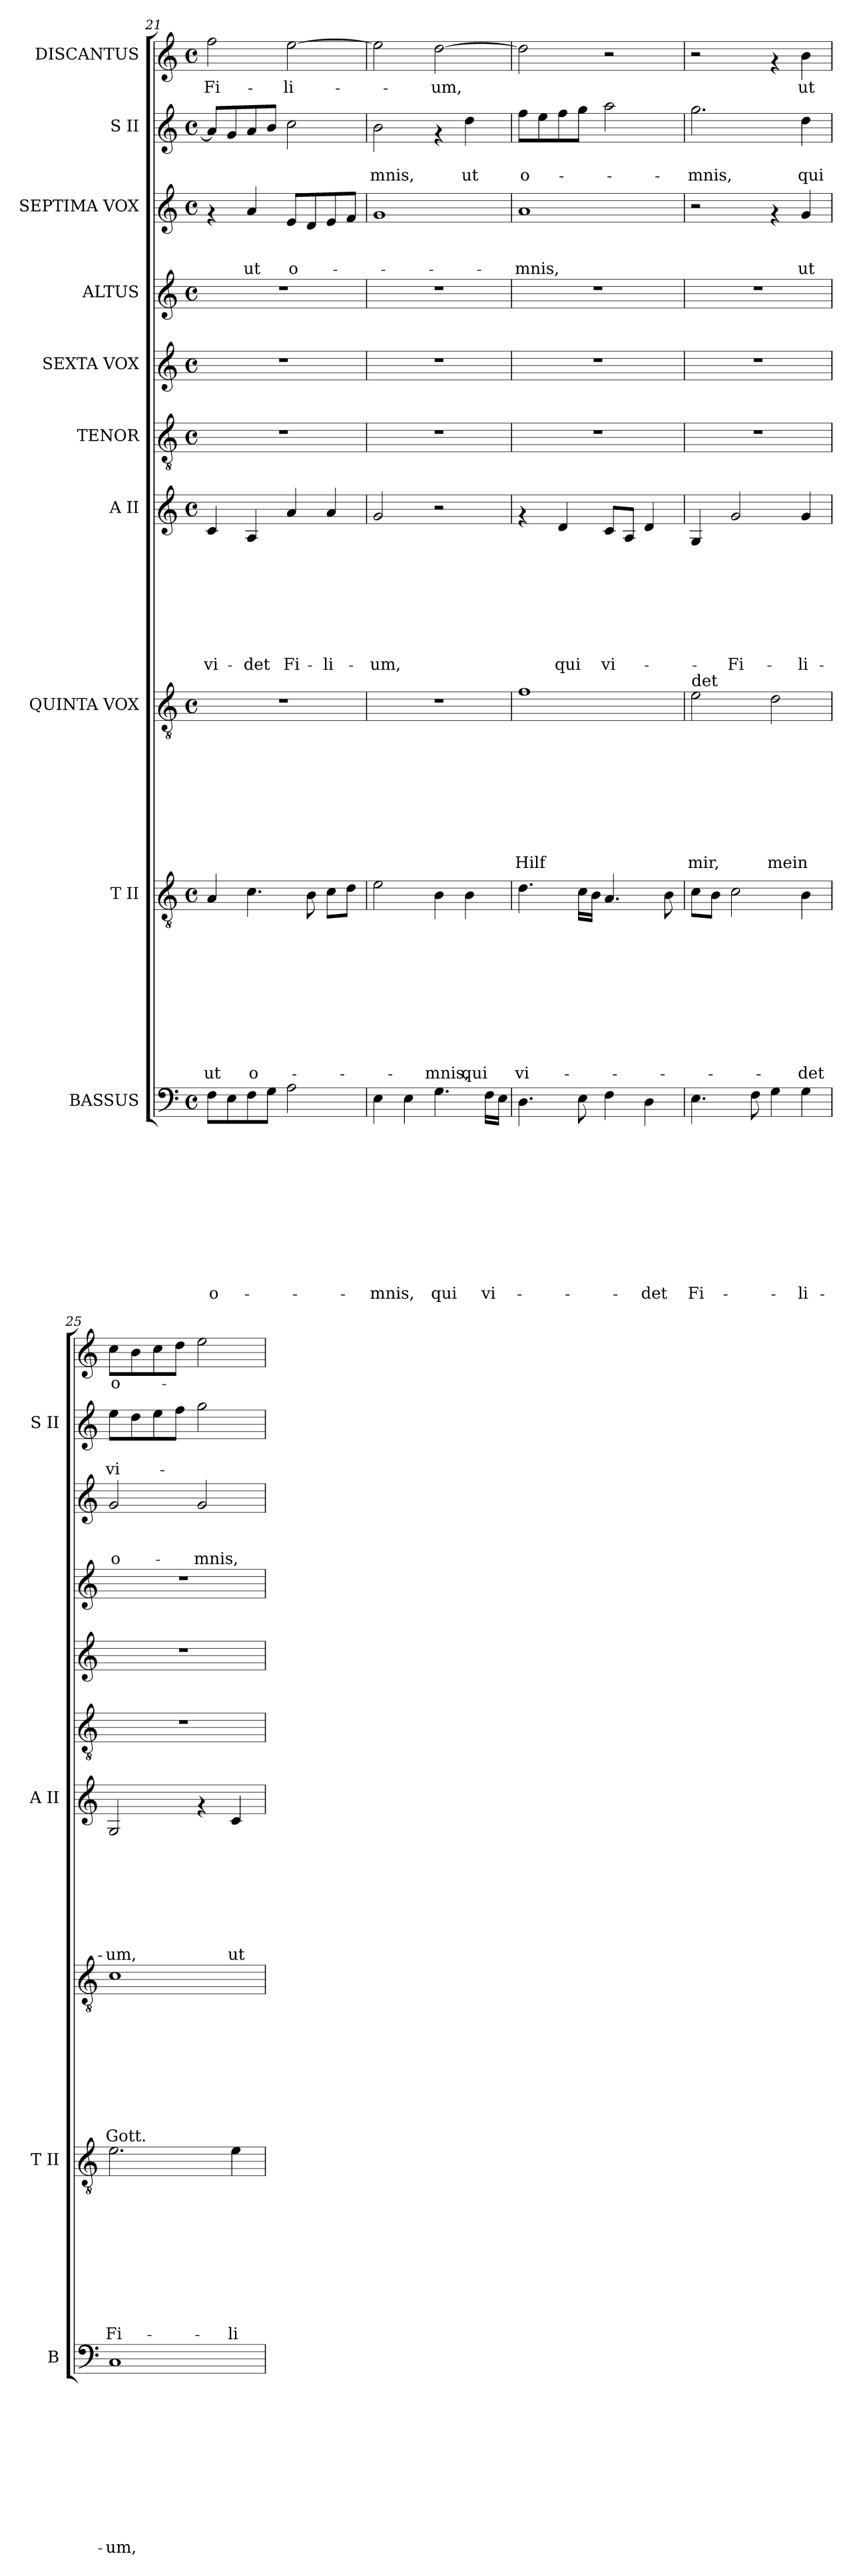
**kern	**text	**text	**text	**text	**text	**text	**text	**text	**text	**text	**text	**kern	**text	**text	**text	**text	**text	**text	**text	**text	**text	**text	**kern	**text	**text	**text	**text	**text	**text	**text	**text	**text	**kern	**text	**text	**text	**text	**text	**text	**text	**text	**kern	**kern	**kern	**kern	**text	**text	**text	**kern	**text	**text	**kern	**text
*part10	*part10	*part10	*part10	*part10	*part10	*part10	*part10	*part10	*part10	*part10	*part10	*part9	*part9	*part9	*part9	*part9	*part9	*part9	*part9	*part9	*part9	*part9	*part8	*part8	*part8	*part8	*part8	*part8	*part8	*part8	*part8	*part8	*part7	*part7	*part7	*part7	*part7	*part7	*part7	*part7	*part7	*part6	*part5	*part4	*part3	*part3	*part3	*part3	*part2	*part2	*part2	*part1	*part1
*staff10	*staff10	*staff10	*staff10	*staff10	*staff10	*staff10	*staff10	*staff10	*staff10	*staff10	*staff10	*staff9	*staff9	*staff9	*staff9	*staff9	*staff9	*staff9	*staff9	*staff9	*staff9	*staff9	*staff8	*staff8	*staff8	*staff8	*staff8	*staff8	*staff8	*staff8	*staff8	*staff8	*staff7	*staff7	*staff7	*staff7	*staff7	*staff7	*staff7	*staff7	*staff7	*staff6	*staff5	*staff4	*staff3	*staff3	*staff3	*staff3	*staff2	*staff2	*staff2	*staff1	*staff1
*I"BASSUS	*	*	*	*	*	*	*	*	*	*	*	*I"T II	*	*	*	*	*	*	*	*	*	*	*I"QUINTA VOX	*	*	*	*	*	*	*	*	*	*I"A II	*	*	*	*	*	*	*	*	*I"TENOR	*I"SEXTA VOX	*I"ALTUS	*I"SEPTIMA VOX	*	*	*	*I"S II	*	*	*I"DISCANTUS	*
*I'B	*	*	*	*	*	*	*	*	*	*	*	*I'T II	*	*	*	*	*	*	*	*	*	*	*	*	*	*	*	*	*	*	*	*	*I'A II	*	*	*	*	*	*	*	*	*	*	*	*	*	*	*	*I'S II	*	*	*	*
*clefF4	*	*	*	*	*	*	*	*	*	*	*	*clefGv2	*	*	*	*	*	*	*	*	*	*	*clefGv2	*	*	*	*	*	*	*	*	*	*clefG2	*	*	*	*	*	*	*	*	*clefGv2	*clefG2	*clefG2	*clefG2	*	*	*	*clefG2	*	*	*clefG2	*
*k[]	*	*	*	*	*	*	*	*	*	*	*	*k[]	*	*	*	*	*	*	*	*	*	*	*k[]	*	*	*	*	*	*	*	*	*	*k[]	*	*	*	*	*	*	*	*	*k[]	*k[]	*k[]	*k[]	*	*	*	*k[]	*	*	*k[]	*
*C:	*	*	*	*	*	*	*	*	*	*	*	*C:	*	*	*	*	*	*	*	*	*	*	*C:	*	*	*	*	*	*	*	*	*	*C:	*	*	*	*	*	*	*	*	*C:	*C:	*C:	*C:	*	*	*	*C:	*	*	*C:	*
*M4/4	*	*	*	*	*	*	*	*	*	*	*	*M4/4	*	*	*	*	*	*	*	*	*	*	*M4/4	*	*	*	*	*	*	*	*	*	*M4/4	*	*	*	*	*	*	*	*	*M4/4	*M4/4	*M4/4	*M4/4	*	*	*	*M4/4	*	*	*M4/4	*
*met(c)	*	*	*	*	*	*	*	*	*	*	*	*met(c)	*	*	*	*	*	*	*	*	*	*	*met(c)	*	*	*	*	*	*	*	*	*	*met(c)	*	*	*	*	*	*	*	*	*met(c)	*met(c)	*met(c)	*met(c)	*	*	*	*met(c)	*	*	*met(c)	*
=21	=21	=21	=21	=21	=21	=21	=21	=21	=21	=21	=21	=21	=21	=21	=21	=21	=21	=21	=21	=21	=21	=21	=21	=21	=21	=21	=21	=21	=21	=21	=21	=21	=21	=21	=21	=21	=21	=21	=21	=21	=21	=21	=21	=21	=21	=21	=21	=21	=21	=21	=21	=21	=21
!	!	!	!	!	!	!	!	!	!	!	!LO:LY:b	!	!	!	!	!	!	!	!	!	!	!LO:LY:b	!	!	!	!	!	!	!	!	!	!	!	!	!	!	!	!	!	!	!LO:LY:b	!	!	!	!	!	!	!	!	!	!	!	!LO:LY:b
8F\L	.	.	.	.	.	.	.	.	.	.	o-	4A/	.	.	.	.	.	.	.	.	.	ut	1r	.	.	.	.	.	.	.	.	.	4c/	.	.	.	.	.	.	.	-vi-	1r	1r	1r	4rf	.	.	.	8a/L]	.	.	2ff\	Fi-
8E\	.	.	.	.	.	.	.	.	.	.	.	.	.	.	.	.	.	.	.	.	.	.	.	.	.	.	.	.	.	.	.	.	.	.	.	.	.	.	.	.	.	.	.	.	.	.	.	.	8g/	.	.	.	.
!	!	!	!	!	!	!	!	!	!	!	!	!	!	!	!	!	!	!	!	!	!	!LO:LY:b	!	!	!	!	!	!	!	!	!	!	!	!	!	!	!	!	!	!	!LO:LY:b	!	!	!	!	!	!	!LO:LY:b	!	!	!	!	!
8F\	.	.	.	.	.	.	.	.	.	.	.	4.c\	.	.	.	.	.	.	.	.	.	o-	.	.	.	.	.	.	.	.	.	.	4A/	.	.	.	.	.	.	.	-det	.	.	.	4a/	.	.	ut	8a/	.	.	.	.
8G\J	.	.	.	.	.	.	.	.	.	.	.	.	.	.	.	.	.	.	.	.	.	.	.	.	.	.	.	.	.	.	.	.	.	.	.	.	.	.	.	.	.	.	.	.	.	.	.	.	8b/J	.	.	.	.
!	!	!	!	!	!	!	!	!	!	!	!	!	!	!	!	!	!	!	!	!	!	!	!	!	!	!	!	!	!	!	!	!	!	!	!	!	!	!	!	!	!LO:LY:b	!	!	!	!	!	!	!LO:LY:b	!	!	!	!	!LO:LY:b
2A\	.	.	.	.	.	.	.	.	.	.	.	.	.	.	.	.	.	.	.	.	.	.	.	.	.	.	.	.	.	.	.	.	4a/	.	.	.	.	.	.	.	Fi-	.	.	.	8e/L	.	.	o-	2cc\	.	.	[>2ee\	-li-
.	.	.	.	.	.	.	.	.	.	.	.	8B\	.	.	.	.	.	.	.	.	.	.	.	.	.	.	.	.	.	.	.	.	.	.	.	.	.	.	.	.	.	.	.	.	8d/	.	.	.	.	.	.	.	.
!	!	!	!	!	!	!	!	!	!	!	!	!	!	!	!	!	!	!	!	!	!	!	!	!	!	!	!	!	!	!	!	!	!	!	!	!	!	!	!	!	!LO:LY:b	!	!	!	!	!	!	!	!	!	!	!	!
.	.	.	.	.	.	.	.	.	.	.	.	8c\L	.	.	.	.	.	.	.	.	.	.	.	.	.	.	.	.	.	.	.	.	4a/	.	.	.	.	.	.	.	-li-	.	.	.	8e/	.	.	.	.	.	.	.	.
.	.	.	.	.	.	.	.	.	.	.	.	8d\J	.	.	.	.	.	.	.	.	.	.	.	.	.	.	.	.	.	.	.	.	.	.	.	.	.	.	.	.	.	.	.	.	8f/J	.	.	.	.	.	.	.	.
=22	=22	=22	=22	=22	=22	=22	=22	=22	=22	=22	=22	=22	=22	=22	=22	=22	=22	=22	=22	=22	=22	=22	=22	=22	=22	=22	=22	=22	=22	=22	=22	=22	=22	=22	=22	=22	=22	=22	=22	=22	=22	=22	=22	=22	=22	=22	=22	=22	=22	=22	=22	=22	=22
!	!	!	!	!	!	!	!	!	!	!	!LO:LY:b	!	!	!	!	!	!	!	!	!	!	!	!	!	!	!	!	!	!	!	!	!	!	!	!	!	!	!	!	!	!LO:LY:b	!	!	!	!	!	!	!	!	!	!LO:LY:b	!	!
4E\	.	.	.	.	.	.	.	.	.	.	-mnis,	2e\	.	.	.	.	.	.	.	.	.	.	1r	.	.	.	.	.	.	.	.	.	2g/	.	.	.	.	.	.	.	-um,	1r	1r	1r	1g	.	.	.	2b\	.	-mnis,	2ee\]	.
4E\	.	.	.	.	.	.	.	.	.	.	.	.	.	.	.	.	.	.	.	.	.	.	.	.	.	.	.	.	.	.	.	.	.	.	.	.	.	.	.	.	.	.	.	.	.	.	.	.	.	.	.	.	.
!	!	!	!	!	!	!	!	!	!	!	!LO:LY:b	!	!	!	!	!	!	!	!	!	!	!LO:LY:b	!	!	!	!	!	!	!	!	!	!	!	!	!	!	!	!	!	!	!	!	!	!	!	!	!	!	!	!	!	!	!LO:LY:b
4.G\	.	.	.	.	.	.	.	.	.	.	qui	4B\	.	.	.	.	.	.	.	.	.	-mnis,	.	.	.	.	.	.	.	.	.	.	2r	.	.	.	.	.	.	.	.	.	.	.	.	.	.	.	4rf	.	.	[>2dd\	-um,
!	!	!	!	!	!	!	!	!	!	!	!	!	!	!	!	!	!	!	!	!	!	!LO:LY:b	!	!	!	!	!	!	!	!	!	!	!	!	!	!	!	!	!	!	!	!	!	!	!	!	!	!	!	!	!LO:LY:b	!	!
.	.	.	.	.	.	.	.	.	.	.	.	4B\	.	.	.	.	.	.	.	.	.	qui	.	.	.	.	.	.	.	.	.	.	.	.	.	.	.	.	.	.	.	.	.	.	.	.	.	.	4dd\	.	ut	.	.
!	!	!	!	!	!	!	!	!	!	!	!LO:LY:b	!	!	!	!	!	!	!	!	!	!	!	!	!	!	!	!	!	!	!	!	!	!	!	!	!	!	!	!	!	!	!	!	!	!	!	!	!	!	!	!	!	!
16F\LL	.	.	.	.	.	.	.	.	.	.	vi-	.	.	.	.	.	.	.	.	.	.	.	.	.	.	.	.	.	.	.	.	.	.	.	.	.	.	.	.	.	.	.	.	.	.	.	.	.	.	.	.	.	.
16E\JJ	.	.	.	.	.	.	.	.	.	.	.	.	.	.	.	.	.	.	.	.	.	.	.	.	.	.	.	.	.	.	.	.	.	.	.	.	.	.	.	.	.	.	.	.	.	.	.	.	.	.	.	.	.
=23	=23	=23	=23	=23	=23	=23	=23	=23	=23	=23	=23	=23	=23	=23	=23	=23	=23	=23	=23	=23	=23	=23	=23	=23	=23	=23	=23	=23	=23	=23	=23	=23	=23	=23	=23	=23	=23	=23	=23	=23	=23	=23	=23	=23	=23	=23	=23	=23	=23	=23	=23	=23	=23
!	!	!	!	!	!	!	!	!	!	!	!	!	!	!	!	!	!	!	!	!	!	!LO:LY:b	!	!	!	!	!	!	!	!	!	!LO:LY:b	!	!	!	!	!	!	!	!	!	!	!	!	!	!	!	!LO:LY:b	!	!	!LO:LY:b	!	!
4.D\	.	.	.	.	.	.	.	.	.	.	.	4.d\	.	.	.	.	.	.	.	.	.	vi-	1f	.	.	.	.	.	.	.	.	Hilf	4rf	.	.	.	.	.	.	.	.	1r	1r	1r	1a	.	.	-mnis,	8ff\L	.	o-	2dd\]	.
.	.	.	.	.	.	.	.	.	.	.	.	.	.	.	.	.	.	.	.	.	.	.	.	.	.	.	.	.	.	.	.	.	.	.	.	.	.	.	.	.	.	.	.	.	.	.	.	.	8ee\	.	.	.	.
!	!	!	!	!	!	!	!	!	!	!	!	!	!	!	!	!	!	!	!	!	!	!	!	!	!	!	!	!	!	!	!	!	!	!	!	!	!	!	!	!	!LO:LY:b	!	!	!	!	!	!	!	!	!	!	!	!
.	.	.	.	.	.	.	.	.	.	.	.	.	.	.	.	.	.	.	.	.	.	.	.	.	.	.	.	.	.	.	.	.	4d/	.	.	.	.	.	.	.	qui	.	.	.	.	.	.	.	8ff\	.	.	.	.
8E\	.	.	.	.	.	.	.	.	.	.	.	16c\LL	.	.	.	.	.	.	.	.	.	.	.	.	.	.	.	.	.	.	.	.	.	.	.	.	.	.	.	.	.	.	.	.	.	.	.	.	8gg\J	.	.	.	.
.	.	.	.	.	.	.	.	.	.	.	.	16B\JJ	.	.	.	.	.	.	.	.	.	.	.	.	.	.	.	.	.	.	.	.	.	.	.	.	.	.	.	.	.	.	.	.	.	.	.	.	.	.	.	.	.
!	!	!	!	!	!	!	!	!	!	!	!	!	!	!	!	!	!	!	!	!	!	!	!	!	!	!	!	!	!	!	!	!	!	!	!	!	!	!	!	!	!LO:LY:b	!	!	!	!	!	!	!	!	!	!	!	!
4F\	.	.	.	.	.	.	.	.	.	.	.	4.A/	.	.	.	.	.	.	.	.	.	.	.	.	.	.	.	.	.	.	.	.	8c/L	.	.	.	.	.	.	.	vi-	.	.	.	.	.	.	.	2aa\	.	.	2r	.
.	.	.	.	.	.	.	.	.	.	.	.	.	.	.	.	.	.	.	.	.	.	.	.	.	.	.	.	.	.	.	.	.	8A/J	.	.	.	.	.	.	.	.	.	.	.	.	.	.	.	.	.	.	.	.
!	!	!	!	!	!	!	!	!	!	!	!LO:LY:b	!	!	!	!	!	!	!	!	!	!	!	!	!	!	!	!	!	!	!	!	!	!	!	!	!	!	!	!	!	!	!	!	!	!	!	!	!	!	!	!	!	!
4D\	.	.	.	.	.	.	.	.	.	.	-det	.	.	.	.	.	.	.	.	.	.	.	.	.	.	.	.	.	.	.	.	.	4d/	.	.	.	.	.	.	.	.	.	.	.	.	.	.	.	.	.	.	.	.
.	.	.	.	.	.	.	.	.	.	.	.	8B\	.	.	.	.	.	.	.	.	.	.	.	.	.	.	.	.	.	.	.	.	.	.	.	.	.	.	.	.	.	.	.	.	.	.	.	.	.	.	.	.	.
=24	=24	=24	=24	=24	=24	=24	=24	=24	=24	=24	=24	=24	=24	=24	=24	=24	=24	=24	=24	=24	=24	=24	=24	=24	=24	=24	=24	=24	=24	=24	=24	=24	=24	=24	=24	=24	=24	=24	=24	=24	=24	=24	=24	=24	=24	=24	=24	=24	=24	=24	=24	=24	=24
!	!	!	!	!	!	!	!	!	!	!	!	!	!	!	!	!	!	!	!	!	!	!	!LO:TX:a:t=det	!	!	!	!	!	!	!	!	!	!	!	!	!	!	!	!	!	!	!	!	!	!	!	!	!	!	!	!	!	!
!	!	!	!	!	!	!	!	!	!	!	!LO:LY:b	!	!	!	!	!	!	!	!	!	!	!	!	!	!	!	!	!	!	!	!	!LO:LY:b	!	!	!	!	!	!	!	!	!	!	!	!	!	!	!	!	!	!	!LO:LY:b	!	!
4.E\	.	.	.	.	.	.	.	.	.	.	Fi-	8c\L	.	.	.	.	.	.	.	.	.	.	2e\	.	.	.	.	.	.	.	.	mir,	4G/	.	.	.	.	.	.	.	.	1r	1r	1r	2r	.	.	.	2.gg\	.	-mnis,	2r	.
.	.	.	.	.	.	.	.	.	.	.	.	8B\J	.	.	.	.	.	.	.	.	.	.	.	.	.	.	.	.	.	.	.	.	.	.	.	.	.	.	.	.	.	.	.	.	.	.	.	.	.	.	.	.	.
!	!	!	!	!	!	!	!	!	!	!	!	!	!	!	!	!	!	!	!	!	!	!	!	!	!	!	!	!	!	!	!	!	!	!	!	!	!	!	!	!	!LO:LY:b	!	!	!	!	!	!	!	!	!	!	!	!
.	.	.	.	.	.	.	.	.	.	.	.	2c\	.	.	.	.	.	.	.	.	.	.	.	.	.	.	.	.	.	.	.	.	2g/	.	.	.	.	.	.	.	-Fi-	.	.	.	.	.	.	.	.	.	.	.	.
8F\	.	.	.	.	.	.	.	.	.	.	.	.	.	.	.	.	.	.	.	.	.	.	.	.	.	.	.	.	.	.	.	.	.	.	.	.	.	.	.	.	.	.	.	.	.	.	.	.	.	.	.	.	.
!	!	!	!	!	!	!	!	!	!	!	!	!	!	!	!	!	!	!	!	!	!	!	!	!	!	!	!	!	!	!	!	!LO:LY:b	!	!	!	!	!	!	!	!	!	!	!	!	!	!	!	!	!	!	!	!	!
4G\	.	.	.	.	.	.	.	.	.	.	.	.	.	.	.	.	.	.	.	.	.	.	2d\	.	.	.	.	.	.	.	.	mein	.	.	.	.	.	.	.	.	.	.	.	.	4rf	.	.	.	.	.	.	4rf	.
!	!	!	!	!	!	!	!	!	!	!	!LO:LY:b	!	!	!	!	!	!	!	!	!	!	!LO:LY:b	!	!	!	!	!	!	!	!	!	!	!	!	!	!	!	!	!	!	!LO:LY:b	!	!	!	!	!	!	!LO:LY:b	!	!	!LO:LY:b	!	!LO:LY:b
4G\	.	.	.	.	.	.	.	.	.	.	-li-	4B\	.	.	.	.	.	.	.	.	.	-det	.	.	.	.	.	.	.	.	.	.	4g/	.	.	.	.	.	.	.	-li-	.	.	.	4g/	.	.	ut	4dd\	.	qui	4b\	ut
!!LO:PB:g=z
=25	=25	=25	=25	=25	=25	=25	=25	=25	=25	=25	=25	=25	=25	=25	=25	=25	=25	=25	=25	=25	=25	=25	=25	=25	=25	=25	=25	=25	=25	=25	=25	=25	=25	=25	=25	=25	=25	=25	=25	=25	=25	=25	=25	=25	=25	=25	=25	=25	=25	=25	=25	=25	=25
!	!	!	!	!	!	!	!	!	!	!	!LO:LY:b	!	!	!	!	!	!	!	!	!	!	!LO:LY:b	!	!	!	!	!	!	!	!	!	!LO:LY:b	!	!	!	!	!	!	!	!	!LO:LY:b	!	!	!	!	!	!	!LO:LY:b	!	!	!LO:LY:b	!	!LO:LY:b
1C	.	.	.	.	.	.	.	.	.	.	-um,	2.e\	.	.	.	.	.	.	.	.	.	Fi-	1c	.	.	.	.	.	.	.	.	Gott.	2G/	.	.	.	.	.	.	.	-um,	1r	1r	1r	2g/	.	.	o-	8ee\L	.	vi-	8cc\L	o-
.	.	.	.	.	.	.	.	.	.	.	.	.	.	.	.	.	.	.	.	.	.	.	.	.	.	.	.	.	.	.	.	.	.	.	.	.	.	.	.	.	.	.	.	.	.	.	.	.	8dd\	.	.	8b\	.
.	.	.	.	.	.	.	.	.	.	.	.	.	.	.	.	.	.	.	.	.	.	.	.	.	.	.	.	.	.	.	.	.	.	.	.	.	.	.	.	.	.	.	.	.	.	.	.	.	8ee\	.	.	8cc\	.
.	.	.	.	.	.	.	.	.	.	.	.	.	.	.	.	.	.	.	.	.	.	.	.	.	.	.	.	.	.	.	.	.	.	.	.	.	.	.	.	.	.	.	.	.	.	.	.	.	8ff\J	.	.	8dd\J	.
!	!	!	!	!	!	!	!	!	!	!	!	!	!	!	!	!	!	!	!	!	!	!	!	!	!	!	!	!	!	!	!	!	!	!	!	!	!	!	!	!	!	!	!	!	!	!	!	!LO:LY:b	!	!	!	!	!
.	.	.	.	.	.	.	.	.	.	.	.	.	.	.	.	.	.	.	.	.	.	.	.	.	.	.	.	.	.	.	.	.	4rf	.	.	.	.	.	.	.	.	.	.	.	2g/	.	.	-mnis,	2gg\	.	.	2ee\	.
!	!	!	!	!	!	!	!	!	!	!	!	!	!	!	!	!	!	!	!	!	!	!LO:LY:b	!	!	!	!	!	!	!	!	!	!	!	!	!	!	!	!	!	!	!LO:LY:b	!	!	!	!	!	!	!	!	!	!	!	!
.	.	.	.	.	.	.	.	.	.	.	.	4e\	.	.	.	.	.	.	.	.	.	-li-	.	.	.	.	.	.	.	.	.	.	4c/	.	.	.	.	.	.	.	ut	.	.	.	.	.	.	.	.	.	.	.	.
=	=	=	=	=	=	=	=	=	=	=	=	=	=	=	=	=	=	=	=	=	=	=	=	=	=	=	=	=	=	=	=	=	=	=	=	=	=	=	=	=	=	=	=	=	=	=	=	=	=	=	=	=	=
*-	*-	*-	*-	*-	*-	*-	*-	*-	*-	*-	*-	*-	*-	*-	*-	*-	*-	*-	*-	*-	*-	*-	*-	*-	*-	*-	*-	*-	*-	*-	*-	*-	*-	*-	*-	*-	*-	*-	*-	*-	*-	*-	*-	*-	*-	*-	*-	*-	*-	*-	*-	*-	*-
